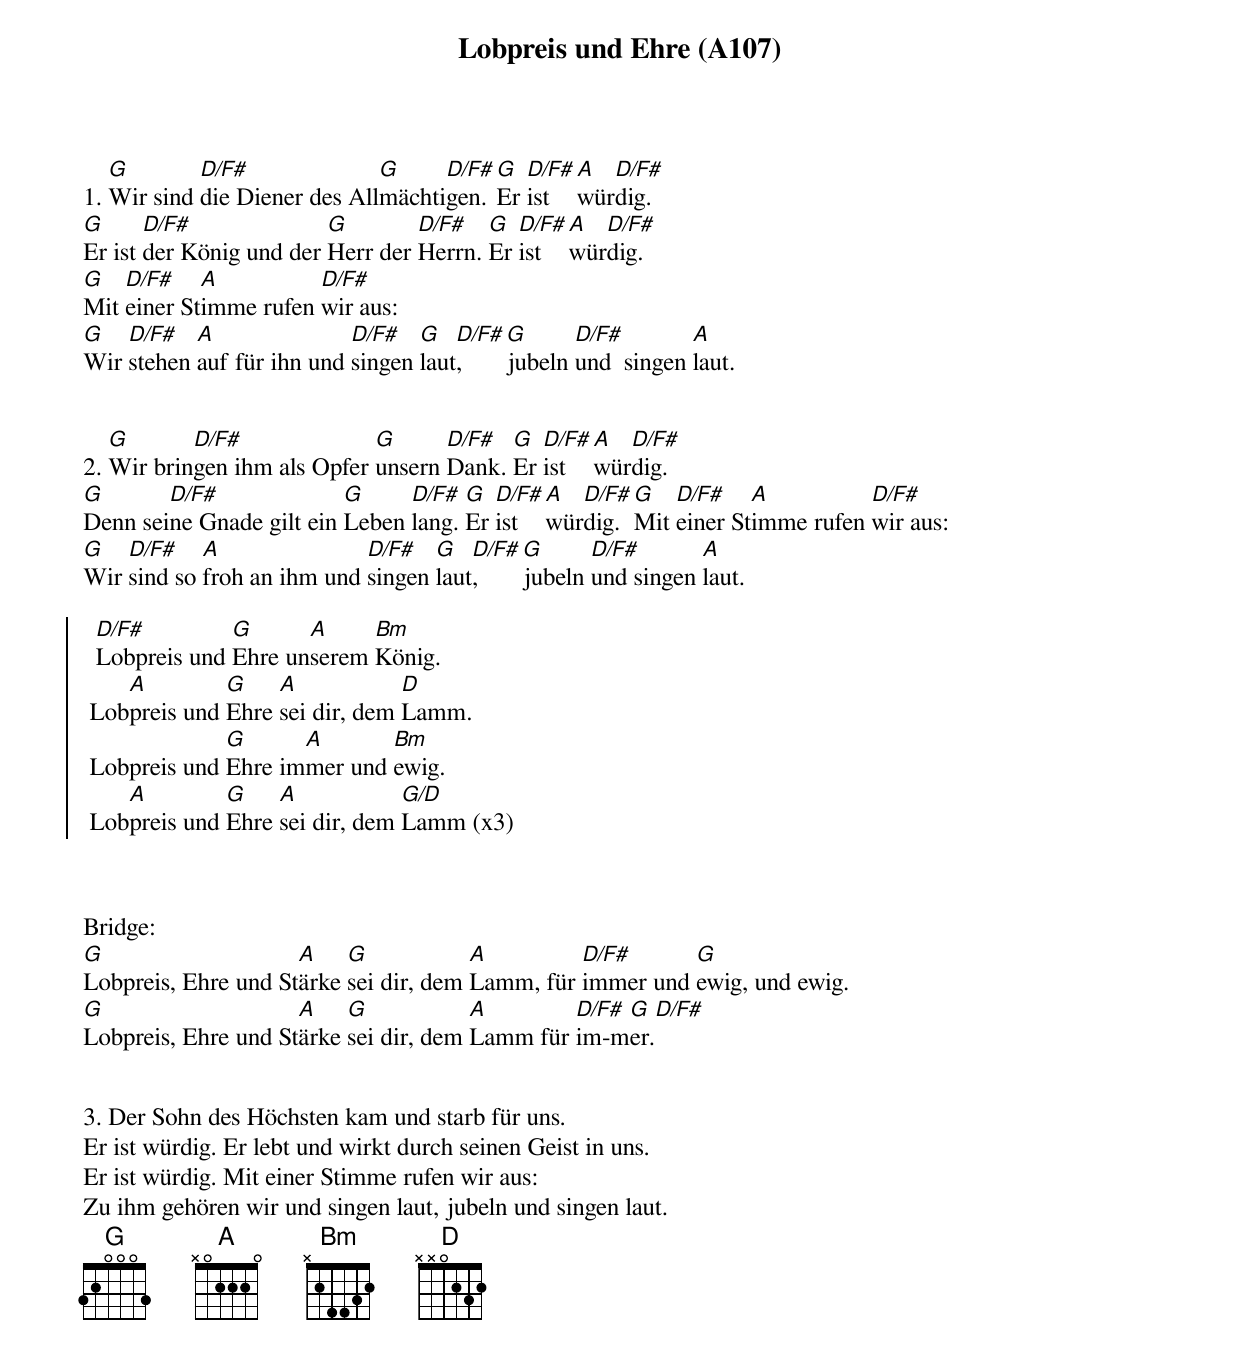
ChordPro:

{title: Lobpreis und Ehre (A107)}
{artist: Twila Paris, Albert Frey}

1. [G]Wir sind [D/F#]die Diener des All[G]mächti[D/F#]gen. [G]Er [D/F#]ist [A]wür[D/F#]dig.
[G]Er ist [D/F#]der König und der [G]Herr der [D/F#]Herrn. [G]Er [D/F#]ist [A]wür[D/F#]dig.
[G]Mit [D/F#]einer St[A]imme rufen [D/F#]wir aus:
[G]Wir [D/F#]stehen [A]auf für ihn und [D/F#]singen [G]laut[D/F#], [G]jubeln [D/F#]und  singen [A]laut.


2. [G]Wir brin[D/F#]gen ihm als Opfer [G]unsern [D/F#]Dank. [G]Er [D/F#]ist [A]wür[D/F#]dig.
[G]Denn sei[D/F#]ne Gnade gilt ein [G]Leben [D/F#]lang. [G]Er [D/F#]ist [A]wür[D/F#]dig. [G]Mit [D/F#]einer St[A]imme rufen [D/F#]wir aus:
[G]Wir [D/F#]sind so [A]froh an ihm und [D/F#]singen [G]laut[D/F#], [G]jubeln [D/F#]und singen [A]laut.

{soc}
  [D/F#]Lobpreis und [G]Ehre un[A]serem [Bm]König.
 Lob[A]preis und [G]Ehre [A]sei dir, dem [D]Lamm.
 Lobpreis und [G]Ehre im[A]mer und [Bm]ewig.
 Lob[A]preis und [G]Ehre [A]sei dir, dem [G/D]Lamm (x3)
 {eoc}



Bridge:
[G]Lobpreis, Ehre und St[A]ärke [G]sei dir, dem [A]Lamm, für [D/F#]immer und [G]ewig, und ewig.
[G]Lobpreis, Ehre und St[A]ärke [G]sei dir, dem [A]Lamm für [D/F#]im-m[G]er.[D/F#]


3. Der Sohn des Höchsten kam und starb für uns.
Er ist würdig. Er lebt und wirkt durch seinen Geist in uns.
Er ist würdig. Mit einer Stimme rufen wir aus:
Zu ihm gehören wir und singen laut, jubeln und singen laut.
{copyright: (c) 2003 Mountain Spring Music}
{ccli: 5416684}
